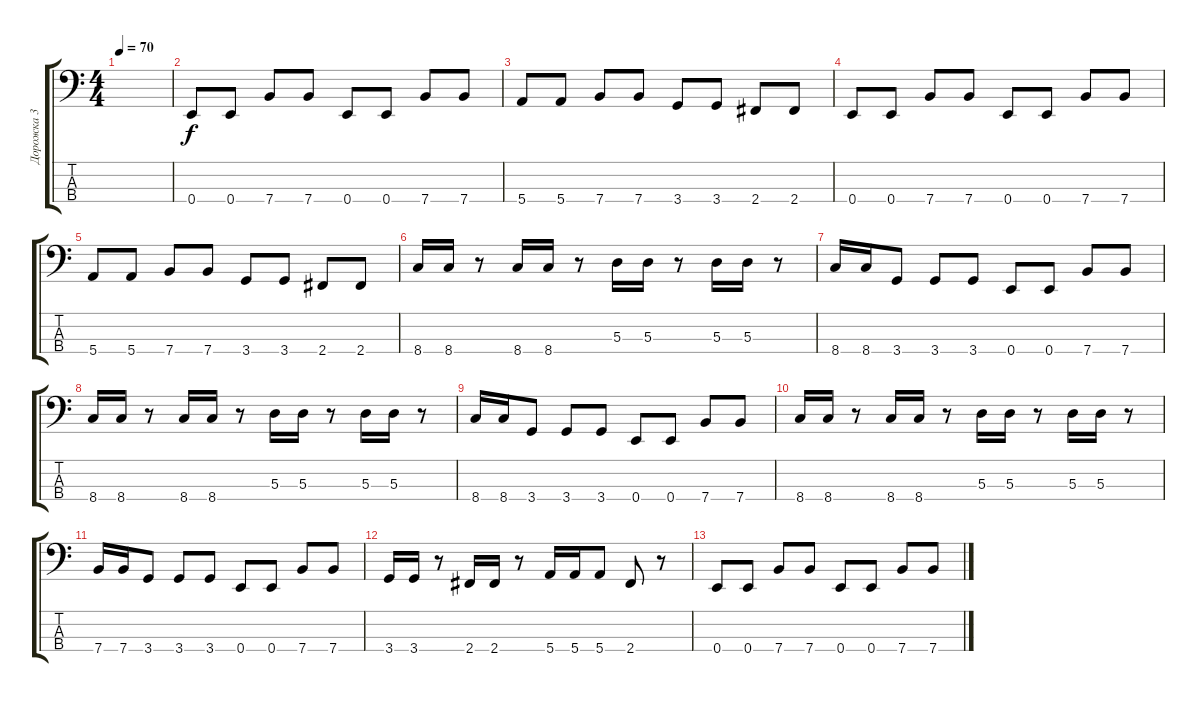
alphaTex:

\track ("Дорожка 3" "Дорожка 3") {instrument electricbassfinger}
\staff {score tabs}
\tuning (G2 D2 A1 E1) {hide}
\ts (4 4)
\tempo 70
\clef f4
\ks c
|
0.4.8{volume 6} 0.4.8 7.4.8 7.4.8 0.4.8 0.4.8 7.4.8 7.4.8 |
5.4.8 5.4.8 7.4.8 7.4.8 3.4.8 3.4.8 2.4.8 2.4.8 |
0.4.8 0.4.8 7.4.8 7.4.8 0.4.8 0.4.8 7.4.8 7.4.8 |
5.4.8 5.4.8 7.4.8 7.4.8 3.4.8 3.4.8 2.4.8 2.4.8 |
8.4.16 8.4.16 r.8 8.4.16 8.4.16 r.8 5.3.16 5.3.16 r.8 5.3.16 5.3.16 r.8 |
8.4.16 8.4.16 3.4.8 3.4.8 3.4.8 0.4.8 0.4.8 7.4.8 7.4.8 |
8.4.16 8.4.16 r.8 8.4.16 8.4.16 r.8 5.3.16 5.3.16 r.8 5.3.16 5.3.16 r.8 |
8.4.16 8.4.16 3.4.8 3.4.8 3.4.8 0.4.8 0.4.8 7.4.8 7.4.8 |
8.4.16 8.4.16 r.8 8.4.16 8.4.16 r.8 5.3.16 5.3.16 r.8 5.3.16 5.3.16 r.8 |
7.4.16 7.4.16 3.4.8 3.4.8 3.4.8 0.4.8 0.4.8 7.4.8 7.4.8 |
3.4.16 3.4.16 r.8 2.4.16 2.4.16 r.8 5.4.16 5.4.16 5.4.8 2.4.8 r.8 |
0.4.8 0.4.8 7.4.8 7.4.8 0.4.8 0.4.8 7.4.8 7.4.8
